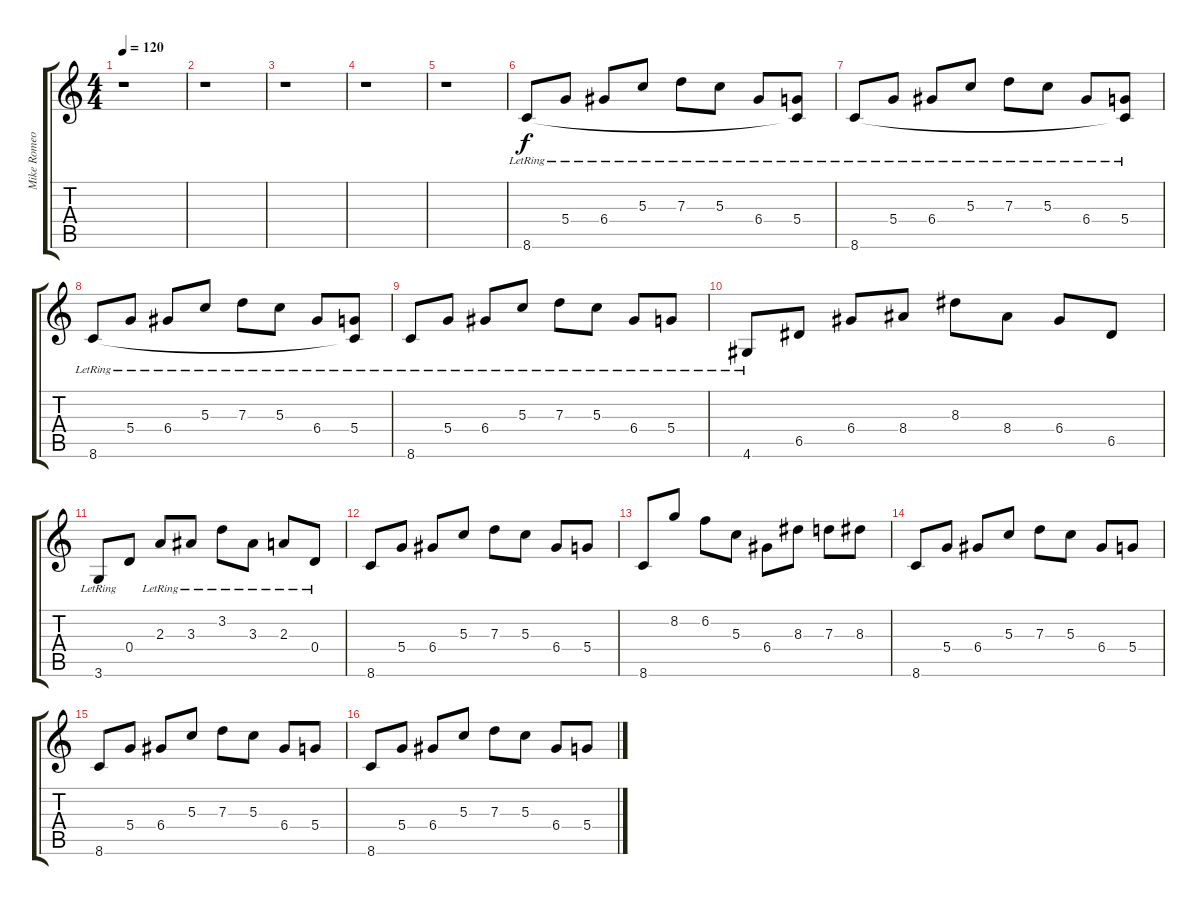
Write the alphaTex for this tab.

\track ("Mike Romeo (Acoustic)" "Mike Romeo") {instrument acousticguitarsteel}
\staff {score tabs}
\tuning (E4 B3 G3 D3 A2 E2) {hide}
\ts (4 4)
\tempo 120
\clef g2
\ks c
r.1{dy f} |
r.1 |
r.1 |
r.1 |
r.1 |
8.6{lr}.8{volume 16 balance 8} 5.4{lr}.8 6.4{lr}.8 5.3{lr}.8 7.3{lr}.8 5.3{lr}.8 6.4{lr}.8 (5.4{lr} 8.6{t}).8 |
8.6{lr}.8 5.4{lr}.8 6.4{lr}.8 5.3{lr}.8 7.3{lr}.8 5.3{lr}.8 6.4{lr}.8 (5.4{lr} 8.6{t}).8 |
8.6{lr}.8 5.4{lr}.8 6.4{lr}.8 5.3{lr}.8 7.3{lr}.8 5.3{lr}.8 6.4{lr}.8 (5.4{lr} 8.6{t}).8 |
8.6{lr}.8 5.4{lr}.8 6.4{lr}.8 5.3{lr}.8 7.3{lr}.8 5.3{lr}.8 6.4{lr}.8 5.4{lr}.8 |
4.6{lr}.8 6.5.8 6.4.8 8.4.8 8.3.8 8.4.8 6.4.8 6.5.8 |
3.6{lr}.8 0.4.8 2.3{lr}.8 3.3{lr}.8 3.2{lr}.8 3.3{lr}.8 2.3{lr}.8 0.4{lr}.8 |
8.6.8 5.4.8 6.4.8 5.3.8 7.3.8 5.3.8 6.4.8 5.4.8 |
8.6.8 8.2.8 6.2.8 5.3.8 6.4.8 8.3.8 7.3.8 8.3.8 |
8.6.8 5.4.8 6.4.8 5.3.8 7.3.8 5.3.8 6.4.8 5.4.8 |
8.6.8 5.4.8 6.4.8 5.3.8 7.3.8 5.3.8 6.4.8 5.4.8 |
8.6.8 5.4.8 6.4.8 5.3.8 7.3.8 5.3.8 6.4.8 5.4.8
